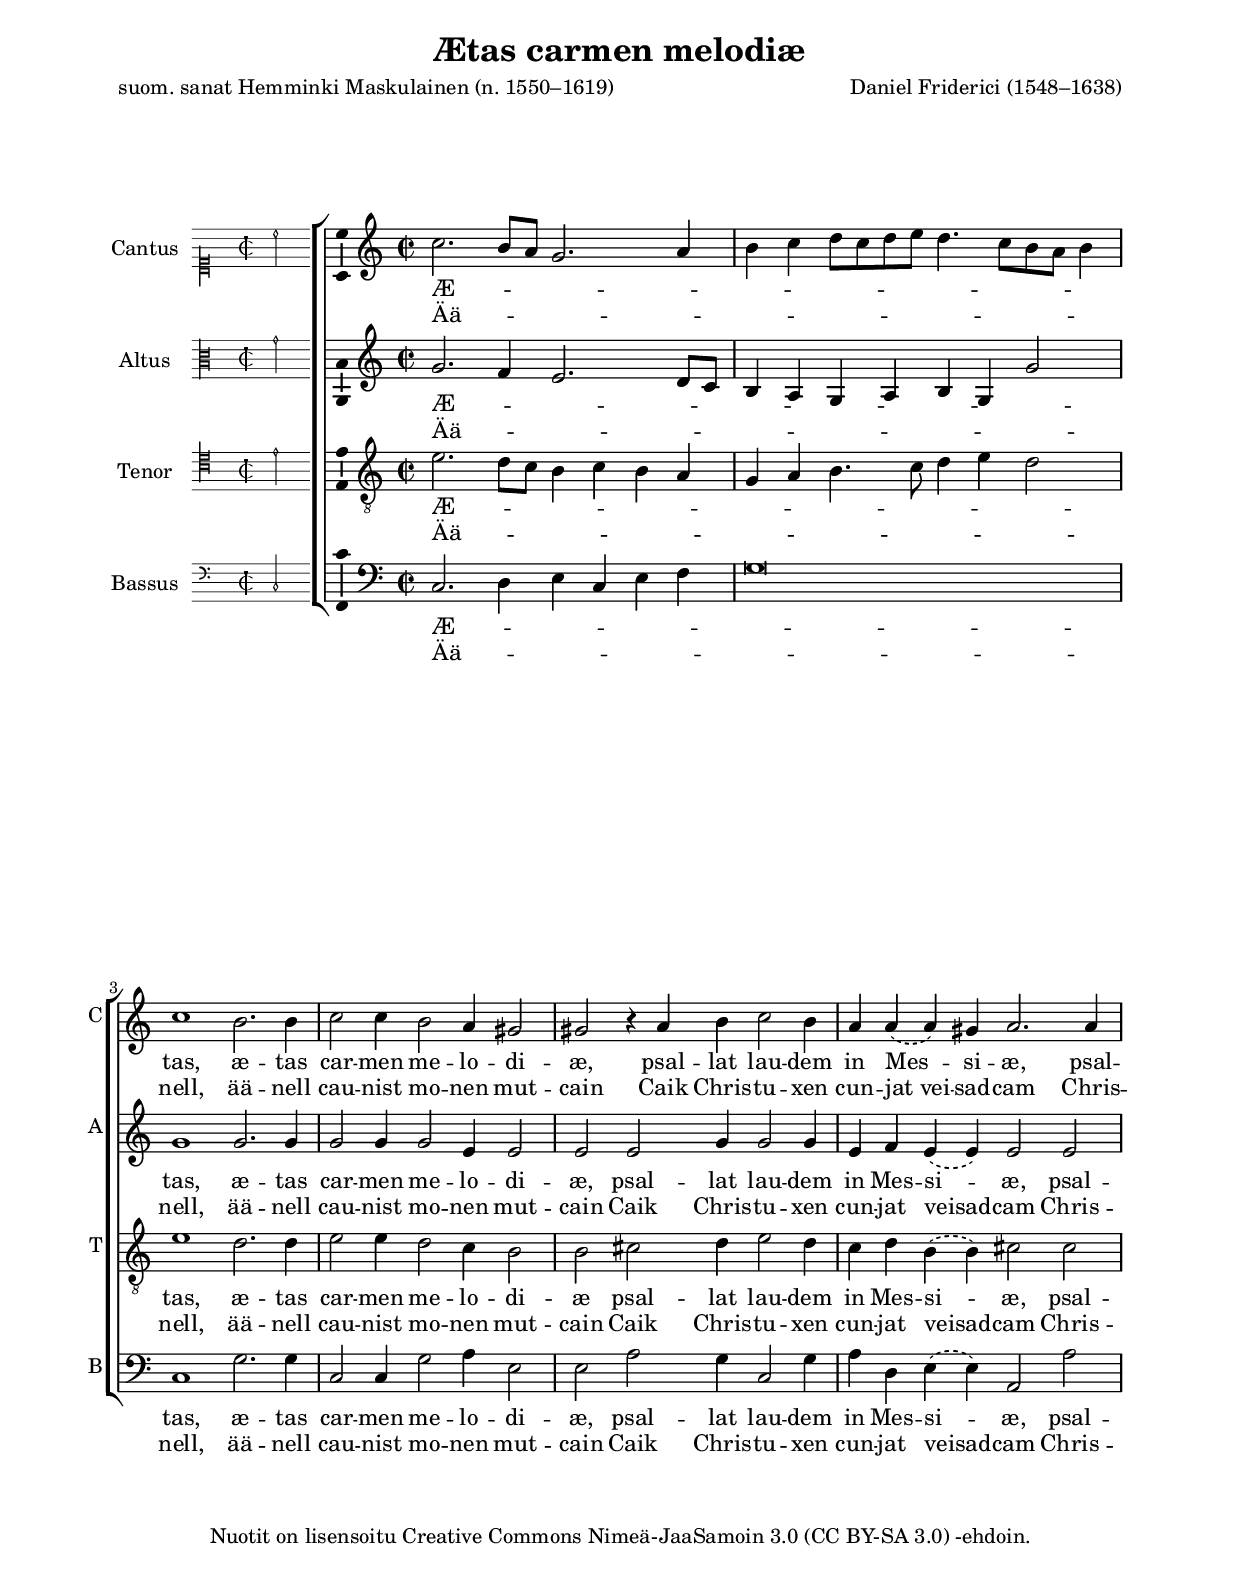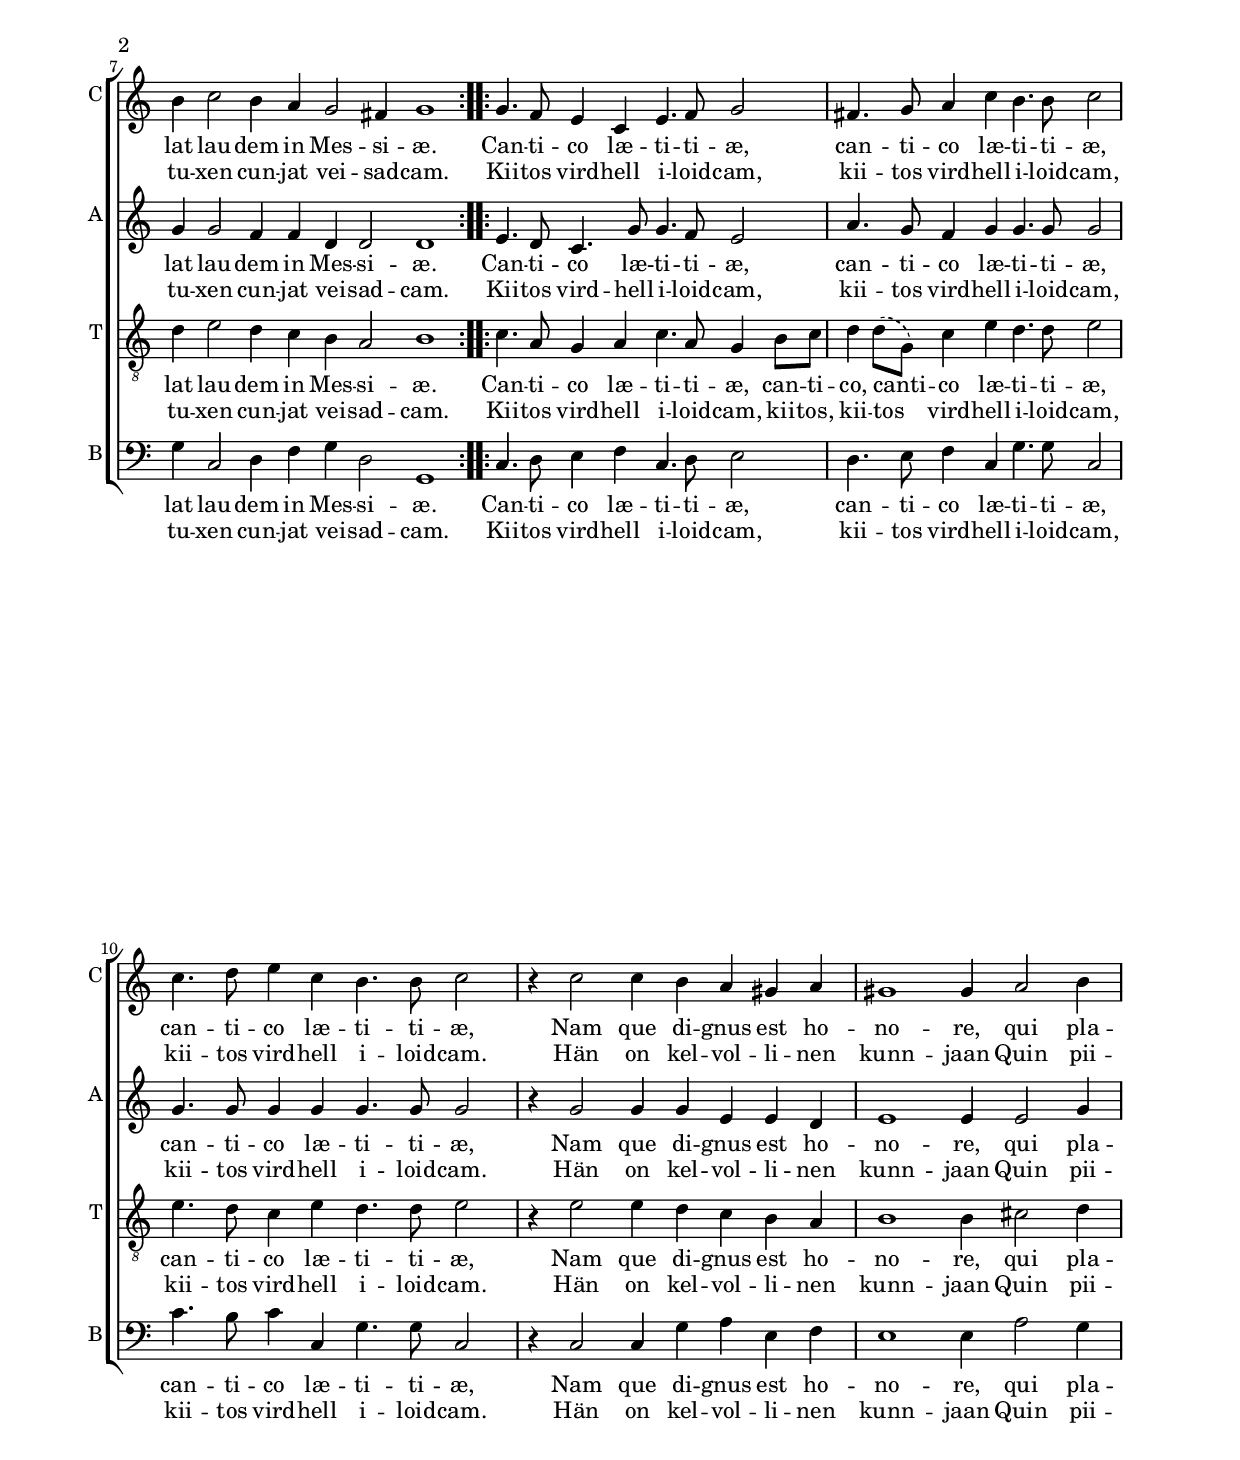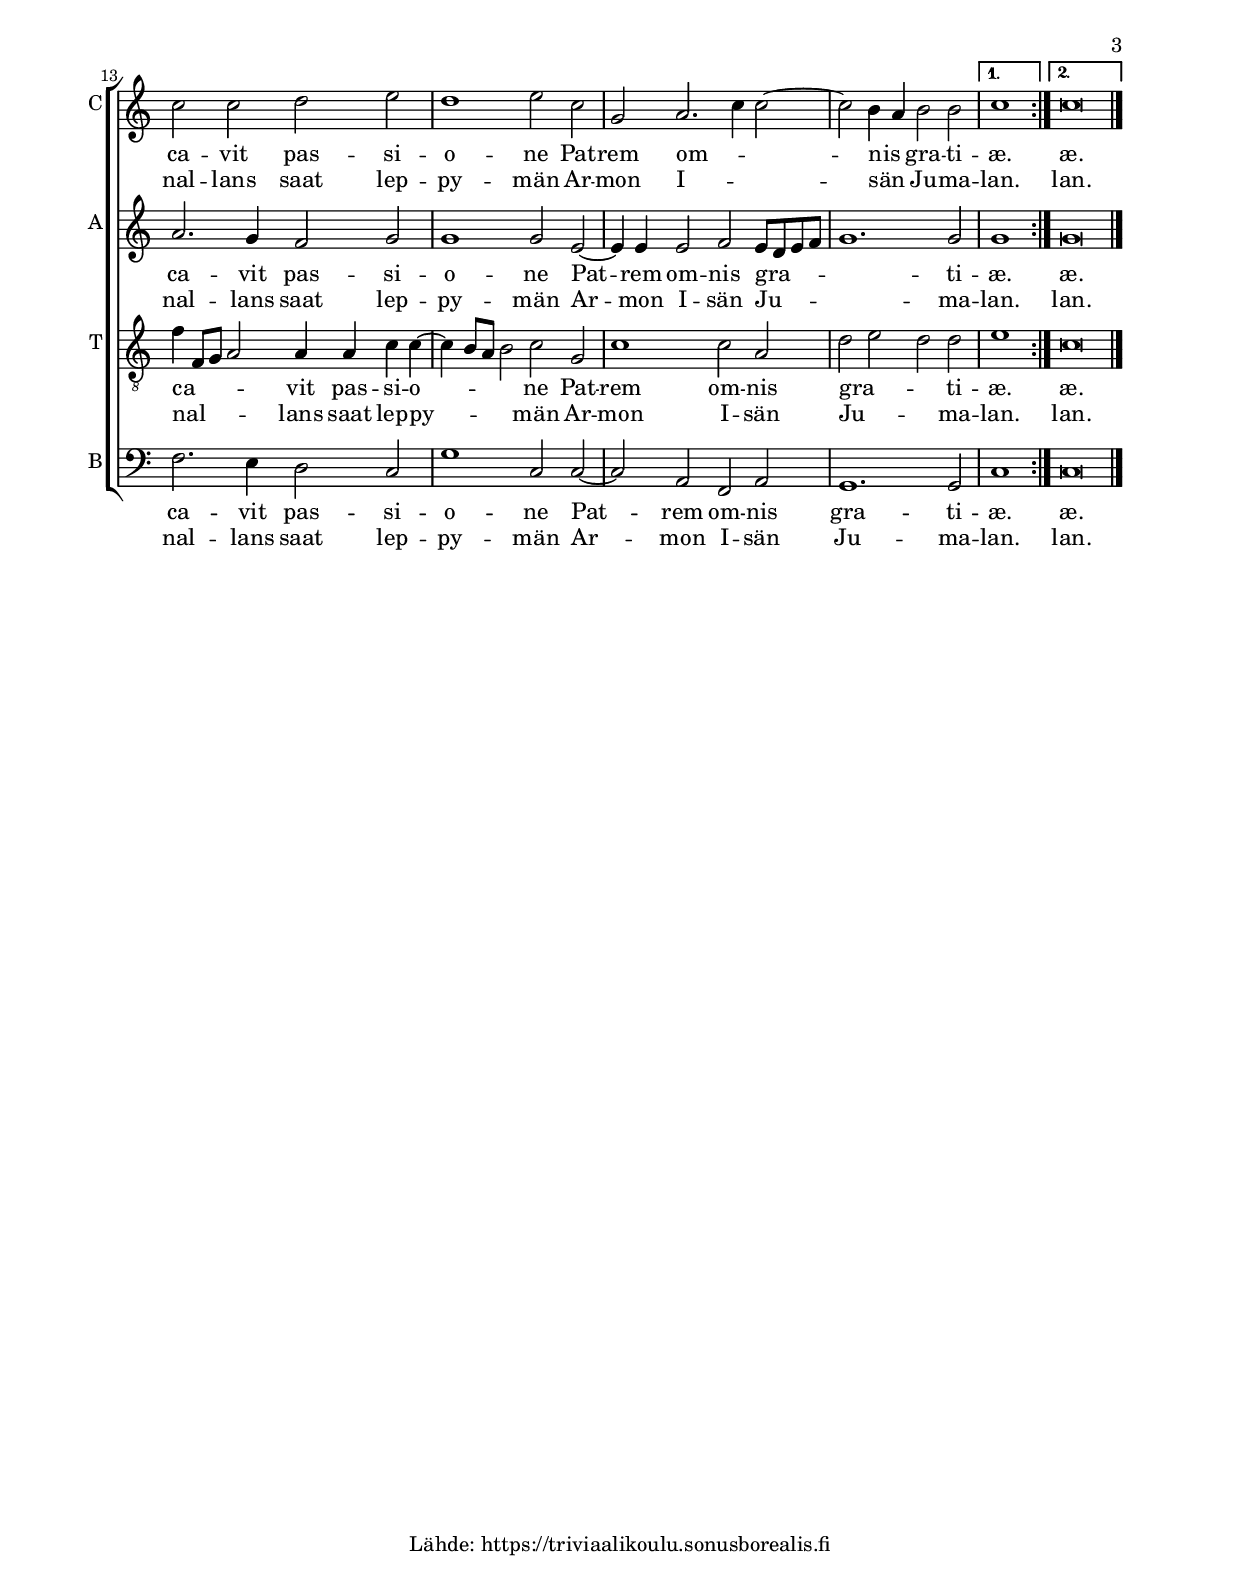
\version "2.19.80"
\include "suomi.ly"

\include "../paper-margins.ily"
#(set-global-staff-size 18)

global = {
%  \numericTimeSignature
  \time 2/2
	\set Timing.measureLength = #(ly:make-moment 4/2)
%  \autoBeamOff
  \key c \major
  \set Staff.midiInstrument = #"voice oohs"
	\omit Slur
}


SopranoMusic = \relative c'' {
  \set Staff.instrumentName = #"Cantus"
  \set Staff.shortInstrumentName = "C"

	\incipit { \clef "mensural-c1" \key c \major \time 2/2 c''2 }
	\repeat volta 2 {
		c2.( h8 a g2. a4 | h c d8 c d e d4. c8 h a h4) |
		c1 h2. h4 | c2 c4 h2 a4 gis2 | gis r4 a h c2 h4 |
		\undo \omit Slur
		a \slurDashed a( a) gis a2. a4 |
		\set Timing.measureLength = #(ly:make-moment 6/2)
		h c2 h4 a g2 fis4 g1 |
	}
	\repeat volta 2 {
		\set Timing.measureLength = #(ly:make-moment 4/2)
		g4. f8 e4 c e4. f8 g2 | fis4. g8 a4 c h4. h8 c2 |
		c4. d8 e4 c h4. h8 c2 |
		r4 c2 c4 h a gis a | gis1 gis4 a2 h4 | c2 c d e |
		\omit Slur
		d1 e2 c | g \slurSolid a2.( c4 c2~ | c) h4( a) h2 h |
	}
	\alternative {
		{
			\set Timing.measureLength = #(ly:make-moment 2/2)
			c1 |
		}
		{
			\set Timing.measureLength = #(ly:make-moment 4/2)
			c\breve \bar "|."
		}
	}
}

stanzaOneLyrics = \lyricmode {
	Æ -- tas, æ -- tas car -- men me -- lo -- di -- æ,
	psal -- lat lau -- dem in Mes -- si -- æ,
    psal -- lat lau -- dem in Mes -- si -- æ.
	Can -- ti -- co læ -- ti -- ti -- æ,
	can -- ti -- co læ -- ti -- ti -- æ,
	can -- ti -- co læ -- ti -- ti -- æ,
	Nam que di -- gnus est ho -- no -- re,
	qui pla -- ca -- vit pas -- si -- o -- ne
	Pat -- rem om -- nis gra -- ti -- æ. æ.
}

stanzaOneLyricsTenor = \lyricmode {
	Æ -- tas, æ -- tas car -- men me -- lo -- di -- æ
	psal -- lat lau -- dem in Mes -- si -- æ,
    psal -- lat lau -- dem in Mes -- si -- æ.
	Can -- ti -- co læ -- ti -- ti -- æ,
	can -- ti -- co, canti -- co læ -- ti -- ti -- æ,
	can -- ti -- co læ -- ti -- ti -- æ,
	Nam que di -- gnus est ho -- no -- re,
	qui pla -- ca -- vit pas -- si -- o -- ne
	Pat -- rem om -- nis gra -- ti -- æ. æ.
}

stanzaTwoLyrics = \lyricmode {
	Ää -- nell, ää -- nell cau -- nist mo -- nen mut -- cain
	Caik Chris -- tu -- xen cun -- jat veisad -- cam
	Chris -- tu -- xen cun -- jat vei -- sad -- cam.
	Kii -- tos vird -- hell i -- loid -- cam,
	kii -- tos vird -- hell i -- loid -- cam,
	kii -- tos vird -- hell i -- loid -- cam.
	Hän on kel -- vol -- li -- nen kunn -- jaan
	Quin pii -- nal -- lans saat lep -- py -- män
	Ar -- mon I -- sän Ju -- ma -- lan. lan.
}

stanzaTwoLyricsSoprano = \lyricmode {
	Ää -- nell, ää -- nell cau -- nist mo -- nen mut -- cain
	Caik Chris -- tu -- xen cun -- jat_vei -- sad -- cam
	Chris -- tu -- xen cun -- jat vei -- sad -- cam.
	Kii -- tos vird -- hell i -- loid -- cam,
	kii -- tos vird -- hell i -- loid -- cam,
	kii -- tos vird -- hell i -- loid -- cam.
	Hän on kel -- vol -- li -- nen kunn -- jaan
	Quin pii -- nal -- lans saat lep -- py -- män
	Ar -- mon I -- sän Ju -- ma -- lan. lan.
}

stanzaTwoLyricsTenor = \lyricmode {
	Ää -- nell, ää -- nell cau -- nist mo -- nen mut -- cain
	Caik Chris -- tu -- xen cun -- jat veisad -- cam
	Chris -- tu -- xen cun -- jat vei -- sad -- cam.
	Kii -- tos vird -- hell i -- loid -- cam,
	kii -- tos, kii -- tos vird -- hell i -- loid -- cam,
	kii -- tos vird -- hell i -- loid -- cam.
	Hän on kel -- vol -- li -- nen kunn -- jaan
	Quin pii -- nal -- lans saat lep -- py -- män
	Ar -- mon I -- sän Ju -- ma -- lan. lan.
}

AltoMusic = \relative c'' {
  \set Staff.instrumentName = #"Altus"
  \set Staff.shortInstrumentName = "A"

	\incipit { \clef "mensural-c3" \key c \major \time 2/2 g'2 }
	\repeat volta 2 {
		g2.( f4 e2. d8 c | h4 a g a h g g'2) | g1 g2. g4 |
		g2 g4 g2 e4 e2 | e e g4 g2 g4 |
		\undo \omit Slur
		e f \slurDashed e( e) e2 e |
		\set Timing.measureLength = #(ly:make-moment 6/2)
		g4 g2 f4 f d d2 d1
	}
	\repeat volta 2 {
		\set Timing.measureLength = #(ly:make-moment 4/2)
		e4. d8 c4. g'8 g4. f8 e2 | a4. g8 f4 g g4. g8 g2 |
		g4. g8 g4 g g4. g8 g2 |
		r4 g2 g4 g e e d | e1 e4 e2 g4 | a2. g4 f2 g |
		\omit Slur
		g1 g2 e~ | e4 e e2 f \slurSolid e8( d e f | g1.) g2
	}
	\alternative {
		{
			\set Timing.measureLength = #(ly:make-moment 2/2)
			g1 |
		}
		{
			\set Timing.measureLength = #(ly:make-moment 4/2)
			g\breve \bar "|."
		}
	}
}

TenoreMusic = \relative c' {
  \set Staff.instrumentName = #"Tenor"
  \set Staff.shortInstrumentName = "T"

	\incipit { \clef "mensural-c4" \key c \major \time 2/2 e'2 }

	\clef "treble_8"
	\repeat volta 2 {
		e2.( d8 c h4 c h a | g a h4. c8 d4 e d2) |
		e1 d2. d4 | e2 e4 d2 c4 h2 | h2 cis d4 e2 d4 |
		\undo \omit Slur
		c4 d \slurDashed h( h) cis2 cis |
		\set Timing.measureLength = #(ly:make-moment 6/2)
		d4 e2 d4 c h a2 h1
	}
	\repeat volta 2 {
		\set Timing.measureLength = #(ly:make-moment 4/2)
		c4. a8 g4 a c4. a8 g4 h8 c |
		d4  \slurDashed d8( g,) c4 e d4. d8 e2 |
 		e4. d8 c4 e d4. d8 e2 |
		r4 e2 e4 d c h a | h1 h4 cis2 d4 |
		\omit Slur
		f( f,8 g a2) a4 a c c~( | c h8 a h2) c g |
		c1 c2 a | d( e d) d |
	}
	\alternative {
		{
			\set Timing.measureLength = #(ly:make-moment 2/2)
			e1 |
		}
		{
			\set Timing.measureLength = #(ly:make-moment 4/2)
			c\breve \bar "|."
		}
	}

}

BassMusic = \relative c {
  \set Staff.instrumentName = #"Bassus"
  \set Staff.shortInstrumentName = "B"

	\incipit { \clef "mensural-f" \key c \major \time 2/2 c2 }

	\clef bass
	\repeat volta 2 {
		c2.( d4 e c e f | g\breve) | c,1 g'2. g4 |
		c,2 c4 g'2 a4 e2 | e a g4 c,2 g'4 |
		\undo \omit Slur
		a d, \slurDashed e( e) a,2 a' |
		g4 c,2 d4 f g d2 g,1
	}
	\repeat volta 2 {
		\omit Slur
		c4. d8 e4 f c4. d8 e2 | d4. e8 f4 c g'4. g8 c,2 |
		c'4. h8 c4 c,4 g'4. g8 c,2 |
		r4 c2 c4 g' a e f | e1 e4 a2 g4 | f2. e4 d2 c |
		g'1 c,2 c~ | c a f a | g1. g2 |
	}
	\alternative {
		{
			\set Timing.measureLength = #(ly:make-moment 2/2)
			c1 |
		}
		{
			\set Timing.measureLength = #(ly:make-moment 4/2)
			c\breve \bar "|."
		}
	}
}


\header {
  title = "Ætas carmen melodiæ"
%  subtitle = ""
  composer = "Daniel Friderici (1548–1638)"
  poet = "suom. sanat Hemminki Maskulainen (n. 1550–1619)"
%  instrument = "Voice (SATB)"
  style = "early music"
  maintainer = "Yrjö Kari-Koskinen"
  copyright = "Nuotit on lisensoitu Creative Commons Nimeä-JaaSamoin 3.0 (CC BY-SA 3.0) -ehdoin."
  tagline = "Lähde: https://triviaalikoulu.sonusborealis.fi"
}

\score {
  \new ChoirStaff <<
    \new Staff <<
      \new Voice = "Soprano" {
		\global
        \SopranoMusic
      }
     \new Lyrics \lyricsto "Soprano" {
       \stanzaOneLyrics
     }
     \new Lyrics \lyricsto "Soprano" {
       \stanzaTwoLyricsSoprano
     }
    >>
    \new Staff <<
      \new Voice = "Alto" {
        \global
        \AltoMusic
      }
     \new Lyrics \lyricsto "Alto" {
       \stanzaOneLyrics
     }
     \new Lyrics \lyricsto "Alto" {
       \stanzaTwoLyrics
     }
    >>
    \new Staff <<
      \new Voice = "Tenore" {
        \global
        \TenoreMusic
      }
      \new Lyrics \lyricsto "Tenore" {
       \stanzaOneLyricsTenor
      }
      \new Lyrics \lyricsto "Tenore" {
       \stanzaTwoLyricsTenor
      }
    >>
    \new Staff <<
      \new Voice = "Bass" {
        \global
        \BassMusic
      }
      \new Lyrics \lyricsto "Bass" {
       \stanzaOneLyrics
      }
      \new Lyrics \lyricsto "Bass" {
       \stanzaTwoLyrics
      }
    >>
  >>
  \layout {
    \context {
      \Voice
      \consists "Ambitus_engraver"
%		\hide Slur
    }
    indent = 3.5\cm
    incipit-width = 2\cm
    \context {
     \Staff \RemoveEmptyStaves
    }
    \context {
     \Score
     \override VerticalAxisGroup.remove-first = ##t
    }
  }
}
